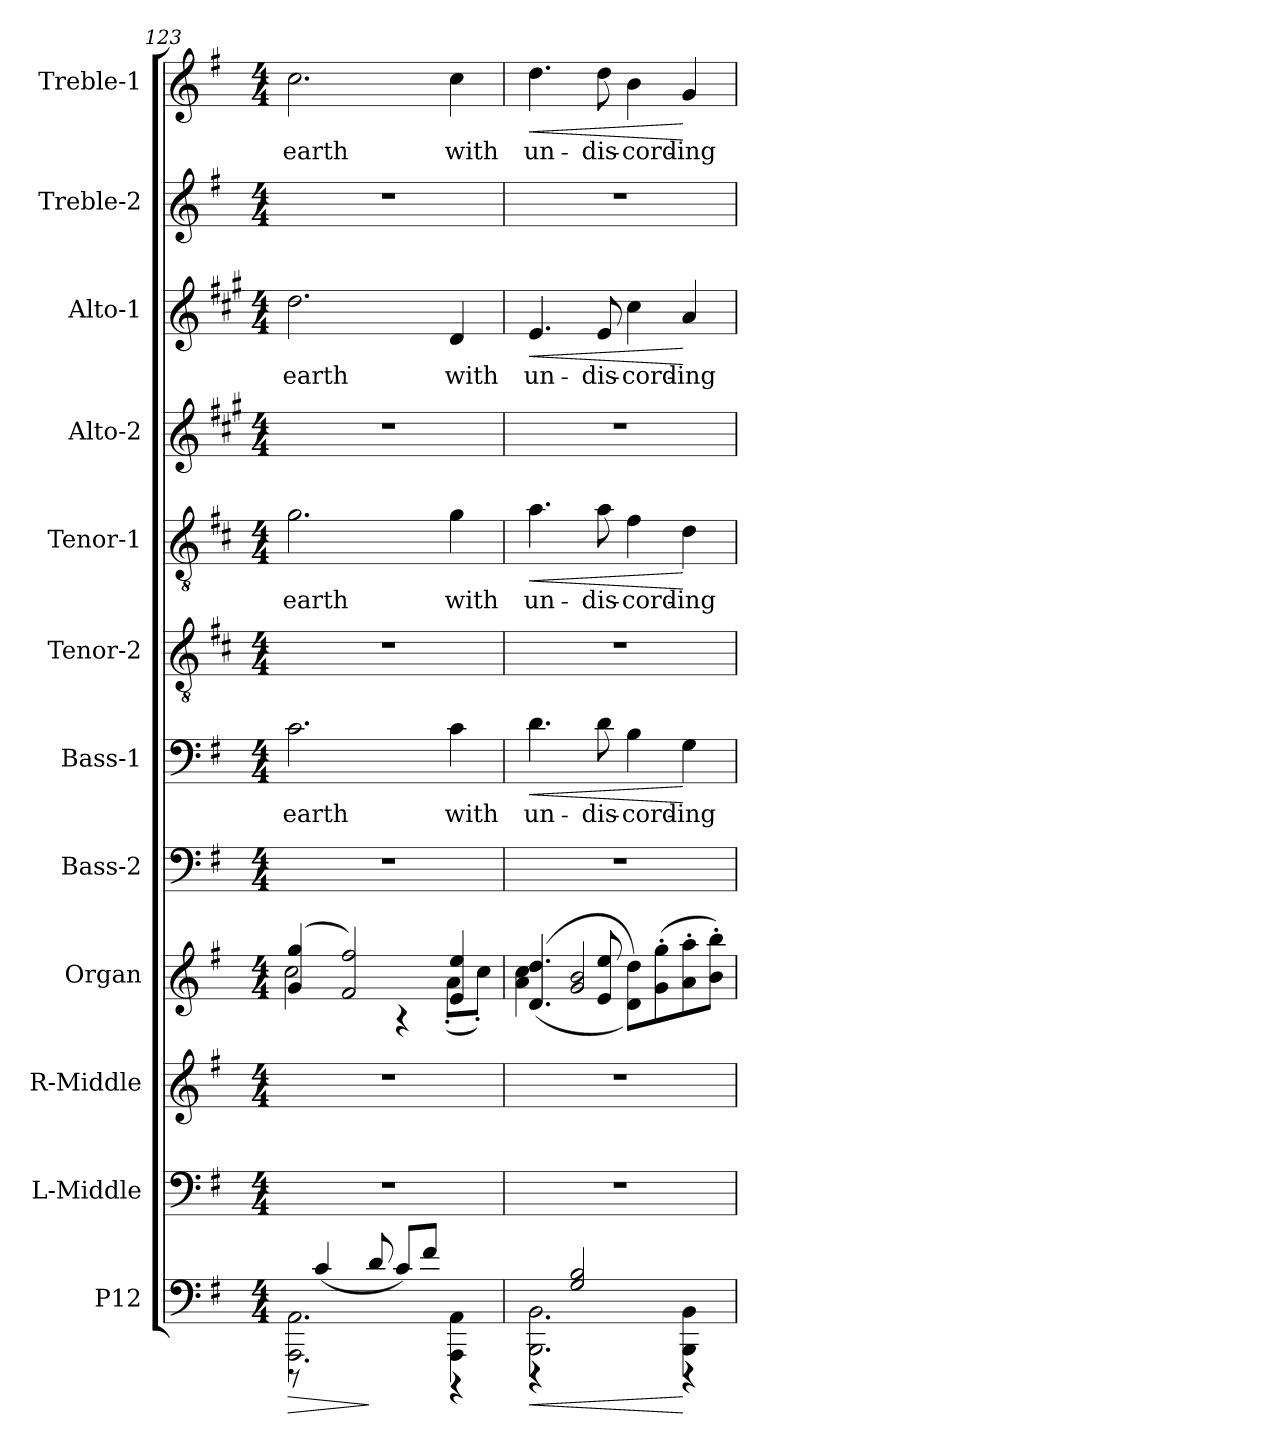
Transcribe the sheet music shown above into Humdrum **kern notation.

**kern	**dynam	**kern	**kern	**kern	**kern	**kern	**text	**dynam	**kern	**kern	**text	**dynam	**kern	**kern	**text	**dynam	**kern	**kern	**text	**dynam
*part12	*part12	*part11	*part10	*part9	*part8	*part7	*part7	*part7	*part6	*part5	*part5	*part5	*part4	*part3	*part3	*part3	*part2	*part1	*part1	*part1
*staff12	*staff12	*staff11	*staff10	*staff9	*staff8	*staff7	*staff7	*staff7	*staff6	*staff5	*staff5	*staff5	*staff4	*staff3	*staff3	*staff3	*staff2	*staff1	*staff1	*staff1
*I"P12	*	*I"L-Middle	*I"R-Middle	*I"Organ	*I"Bass-2	*I"Bass-1	*	*	*I"Tenor-2	*I"Tenor-1	*	*	*I"Alto-2	*I"Alto-1	*	*	*I"Treble-2	*I"Treble-1	*	*
*	*	*I'L-M	*	*	*I'B2:	*I'B:	*	*	*I'T2:	*I'T:	*	*	*I'A2:	*I'A:	*	*	*	*	*	*
*clefF4	*	*clefF4	*clefG2	*clefG2	*clefF4	*clefF4	*	*	*clefGv2	*clefGv2	*	*	*clefG2	*clefG2	*	*	*clefG2	*clefG2	*	*
*	*	*	*	*	*	*	*	*	*ITrd4c7	*ITrd4c7	*	*	*ITrd1c2	*ITrd1c2	*	*	*ITrd-7c-12	*ITrd-7c-12	*	*
*k[f#]	*	*k[f#]	*k[f#]	*k[f#]	*k[f#]	*k[f#]	*	*	*k[f#]	*k[f#]	*	*	*k[f#]	*k[f#]	*	*	*k[f#]	*k[f#]	*	*
*G:	*	*G:	*G:	*G:	*G:	*G:	*	*	*G:	*G:	*	*	*G:	*G:	*	*	*G:	*G:	*	*
*M4/4	*	*M4/4	*M4/4	*M4/4	*M4/4	*M4/4	*	*	*M4/4	*M4/4	*	*	*M4/4	*M4/4	*	*	*M4/4	*M4/4	*	*
=123	=123	=123	=123	=123	=123	=123	=123	=123	=123	=123	=123	=123	=123	=123	=123	=123	=123	=123	=123	=123
*^	*	*	*	*	*	*	*	*	*	*	*	*	*	*	*	*	*	*	*	*
!	!	!LO:HP:b	!	!	!	!	!	!	!	!	!	!	!	!	!	!	!	!	!	!	!
*	*	*	*	*	*^	*	*	*	*	*	*	*	*	*	*	*	*	*	*	*	*
!	!	!	!	!	!	!	!	!	!LO:LY:b:color=#000000	!	!	!	!	!	!	!	!	!	!	!	!	!
!	!	!	!	!	!	!	!	!	!	!	!	!	!LO:LY:b:color=#000000	!	!	!	!	!	!	!	!	!
!	!	!	!	!	!	!	!	!	!	!	!	!	!	!	!	!	!LO:LY:b:color=#000000	!	!	!	!	!
!	!	!	!	!	!	!	!	!	!	!	!	!	!	!	!	!	!	!	!	!	!LO:LY:b:color=#000000	!
2.AAAi\ 2.AAi	8r	>	1r	1r	(4gi/ 4ggi	2cci\	1r	2.ci\	earth	.	1r	2.ci\	earth	.	1r	2.cci\	earth	.	1r	2.ccci\	earth	.
.	(4ci/	.	.	.	.	.	.	.	.	.	.	.	.	.	.	.	.	.	.	.	.	.
.	.	.	.	.	2f#i/ 2ff#i)	.	.	.	.	.	.	.	.	.	.	.	.	.	.	.	.	.
.	8di/	]	.	.	.	.	.	.	.	.	.	.	.	.	.	.	.	.	.	.	.	.
.	8ci/L)	.	.	.	.	4r	.	.	.	.	.	.	.	.	.	.	.	.	.	.	.	.
.	8f#i/J	.	.	.	.	.	.	.	.	.	.	.	.	.	.	.	.	.	.	.	.	.
!	!	!	!	!	!	!	!	!	!LO:LY:b:color=#000000	!	!	!	!	!	!	!	!	!	!	!	!	!
!	!	!	!	!	!	!	!	!	!	!	!	!	!LO:LY:b:color=#000000	!	!	!	!	!	!	!	!	!
!	!	!	!	!	!	!	!	!	!	!	!	!	!	!	!	!	!LO:LY:b:color=#000000	!	!	!	!	!
!	!	!	!	!	!	!	!	!	!	!	!	!	!	!	!	!	!	!	!	!	!LO:LY:b:color=#000000	!
4AAAi\ 4AAi	4r	.	.	.	4ei/ 4eei	(8a'i\L	.	4ci\	with	.	.	4ci\	with	.	.	4ci/	with	.	.	4ccci\	with	.
.	.	.	.	.	.	8cc'i\J)	.	.	.	.	.	.	.	.	.	.	.	.	.	.	.	.
=124	=124	=124	=124	=124	=124	=124	=124	=124	=124	=124	=124	=124	=124	=124	=124	=124	=124	=124	=124	=124	=124	=124
!	!	!LO:HP:b	!	!	!	!	!	!	!	!	!	!	!	!	!	!	!	!	!	!	!	!
!	!	!	!	!	!	!	!	!	!LO:LY:b:color=#000000	!LO:HP:b	!	!	!	!	!	!	!	!	!	!	!	!
!	!	!	!	!	!	!	!	!	!	!	!	!	!LO:LY:b:color=#000000	!LO:HP:b	!	!	!	!	!	!	!	!
!	!	!	!	!	!	!	!	!	!	!	!	!	!	!	!	!	!LO:LY:b:color=#000000	!LO:HP:b	!	!	!	!
!	!	!	!	!	!	!	!	!	!	!	!	!	!	!	!	!	!	!	!	!	!LO:LY:b:color=#000000	!LO:HP:b
2.BBBi\ 2.BBi	4r	<	1r	1r	((4.di/ 4.ddi	4ai\ 4cci	1r	4.di\	un-	<	1r	4.di\	un-	<	1r	4.di/	un-	<	1r	4.dddi\	un-	<
.	2Gi/ 2Bi	.	.	.	.	2gi/ 2bi	.	.	.	.	.	.	.	.	.	.	.	.	.	.	.	.
!	!	!	!	!	!	!	!	!	!LO:LY:b:color=#000000	!	!	!	!	!	!	!	!	!	!	!	!	!
!	!	!	!	!	!	!	!	!	!	!	!	!	!LO:LY:b:color=#000000	!	!	!	!	!	!	!	!	!
!	!	!	!	!	!	!	!	!	!	!	!	!	!	!	!	!	!LO:LY:b:color=#000000	!	!	!	!	!
!	!	!	!	!	!	!	!	!	!	!	!	!	!	!	!	!	!	!	!	!	!LO:LY:b:color=#000000	!
.	.	.	.	.	8ei/ 8eei	.	.	8di\	-dis-	.	.	8di\	-dis-	.	.	8di/	-dis-	.	.	8dddi\	-dis-	.
!	!	!	!	!	!	!	!	!	!LO:LY:b:color=#000000	!	!	!	!	!	!	!	!	!	!	!	!	!
!	!	!	!	!	!	!	!	!	!	!	!	!	!LO:LY:b:color=#000000	!	!	!	!	!	!	!	!	!
!	!	!	!	!	!	!	!	!	!	!	!	!	!	!	!	!	!LO:LY:b:color=#000000	!	!	!	!	!
!	!	!	!	!	!	!	!	!	!	!	!	!	!	!	!	!	!	!	!	!	!LO:LY:b:color=#000000	!
.	.	.	.	.	8di\ 8ddiL))	.	.	4Bi\	-cord-	.	.	4Bi\	-cord-	.	.	4bi\	-cord-	.	.	4bbi\	-cord-	.
.	.	.	.	.	(8gi\' 8ggi'	.	.	.	.	.	.	.	.	.	.	.	.	.	.	.	.	.
!	!	!	!	!	!	!	!	!	!LO:LY:b:color=#000000	!	!	!	!	!	!	!	!	!	!	!	!	!
!	!	!	!	!	!	!	!	!	!	!	!	!	!LO:LY:b:color=#000000	!	!	!	!	!	!	!	!	!
!	!	!	!	!	!	!	!	!	!	!	!	!	!	!	!	!	!LO:LY:b:color=#000000	!	!	!	!	!
!	!	!	!	!	!	!	!	!	!	!	!	!	!	!	!	!	!	!	!	!	!LO:LY:b:color=#000000	!
4BBBi\ 4BBi	4r	[	.	.	8ai\' 8aai'	4ryy	.	4Gi\	-ing	[	.	4Gi\	-ing	[	.	4gi/	-ing	[	.	4ggi/	-ing	[
.	.	.	.	.	8bi\' 8bbi'J)	.	.	.	.	.	.	.	.	.	.	.	.	.	.	.	.	.
*v	*v	*	*	*	*v	*v	*	*	*	*	*	*	*	*	*	*	*	*	*	*	*	*
=	=	=	=	=	=	=	=	=	=	=	=	=	=	=	=	=	=	=	=	=
*-	*-	*-	*-	*-	*-	*-	*-	*-	*-	*-	*-	*-	*-	*-	*-	*-	*-	*-	*-	*-
